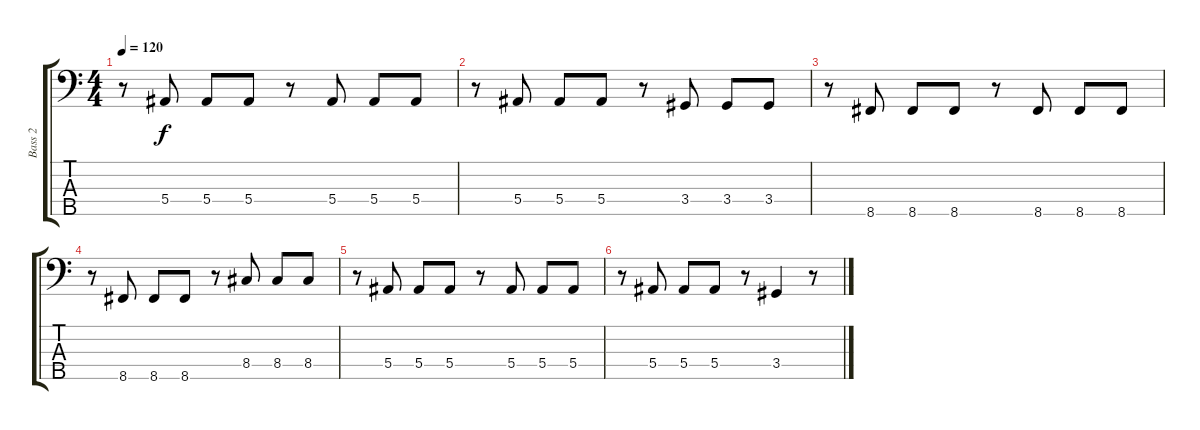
\track ("Bass 2" "Bass 2") {instrument electricbasspick}
\staff {score tabs}
\tuning (G2 Eb2 Bb1 F1 Bb0) {hide}
\ts (4 4)
\tempo 120
\clef f4
\ks c
r.8{dy f} 5.4.8 5.4.8 5.4.8 r.8 5.4.8 5.4.8 5.4.8 |
r.8 5.4.8 5.4.8 5.4.8 r.8 3.4.8 3.4.8 3.4.8 |
r.8 8.5.8 8.5.8 8.5.8 r.8 8.5.8 8.5.8 8.5.8 |
r.8 8.5.8 8.5.8 8.5.8 r.8 8.4.8 8.4.8 8.4.8 |
r.8 5.4.8 5.4.8 5.4.8 r.8 5.4.8 5.4.8 5.4.8 |
r.8 5.4.8 5.4.8 5.4.8 r.8 3.4.4 r.8
